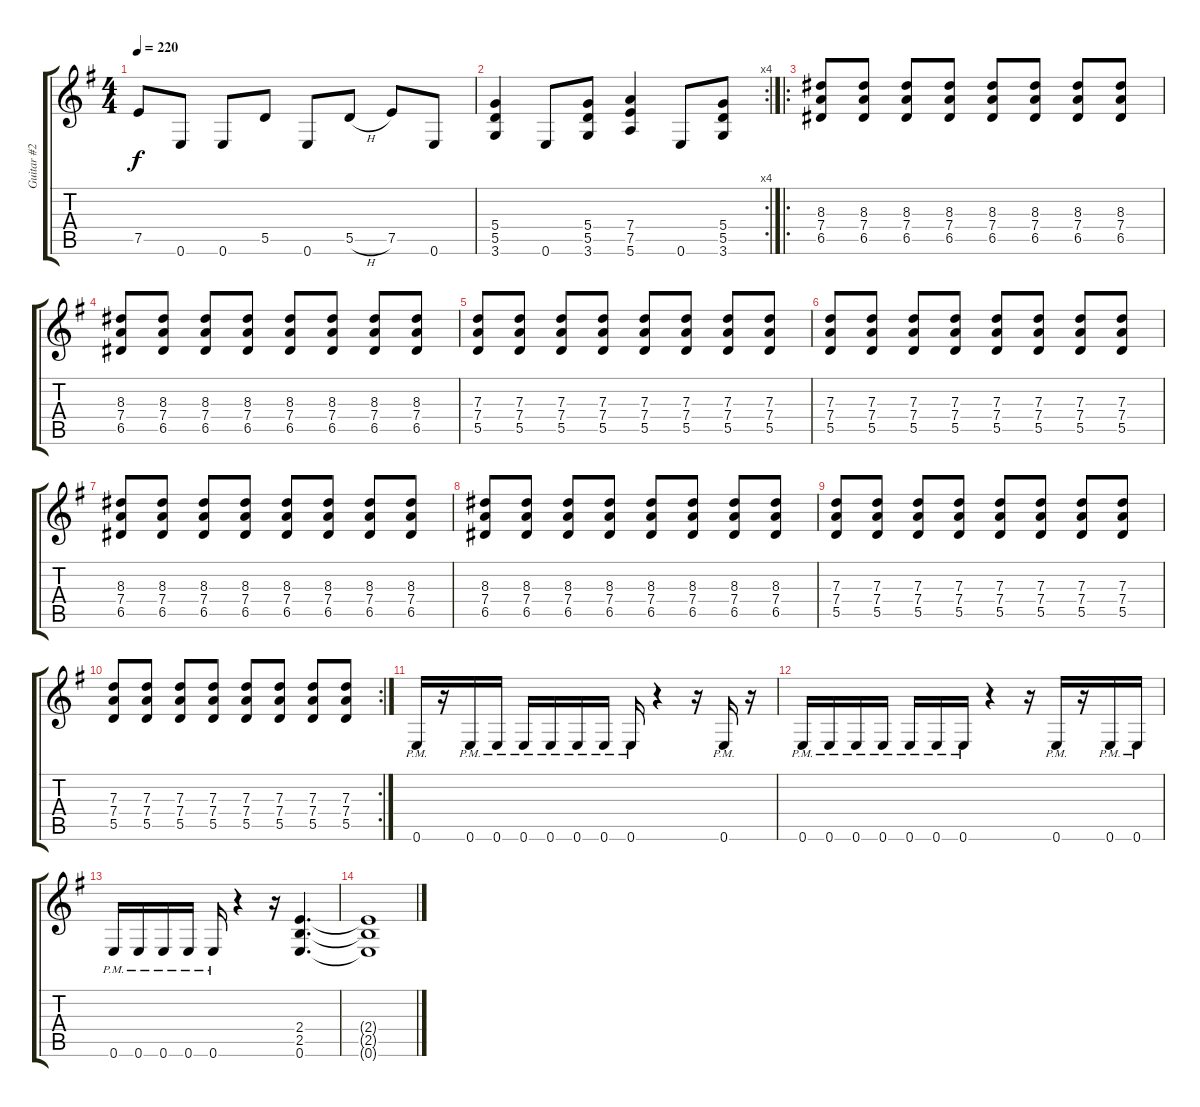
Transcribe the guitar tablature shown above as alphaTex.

\track ("Guitar #2" "Guitar #2") {solo instrument overdrivenguitar}
\staff {score tabs}
\tuning (E4 B3 G3 D3 A2 E2) {hide}
\ts (4 4)
\tempo 220
\clef g2
\ks eminor
7.5.8{dy f} 0.6.8 0.6.8 5.5.8 0.6.8 5.5{h}.8 7.5.8 0.6.8 |
\rc 4
(5.4 5.5 3.6).4 0.6.8 (5.4 5.5 3.6).8 (7.4 7.5 5.6).4 0.6.8 (5.4 5.5 3.6).8 |
\ro
(8.3 7.4 6.5).8 (8.3 7.4 6.5).8 (8.3 7.4 6.5).8 (8.3 7.4 6.5).8 (8.3 7.4 6.5).8 (8.3 7.4 6.5).8 (8.3 7.4 6.5).8 (8.3 7.4 6.5).8 |
(8.3 7.4 6.5).8 (8.3 7.4 6.5).8 (8.3 7.4 6.5).8 (8.3 7.4 6.5).8 (8.3 7.4 6.5).8 (8.3 7.4 6.5).8 (8.3 7.4 6.5).8 (8.3 7.4 6.5).8 |
(7.3 7.4 5.5).8 (7.3 7.4 5.5).8 (7.3 7.4 5.5).8 (7.3 7.4 5.5).8 (7.3 7.4 5.5).8 (7.3 7.4 5.5).8 (7.3 7.4 5.5).8 (7.3 7.4 5.5).8 |
(7.3 7.4 5.5).8 (7.3 7.4 5.5).8 (7.3 7.4 5.5).8 (7.3 7.4 5.5).8 (7.3 7.4 5.5).8 (7.3 7.4 5.5).8 (7.3 7.4 5.5).8 (7.3 7.4 5.5).8 |
(8.3 7.4 6.5).8 (8.3 7.4 6.5).8 (8.3 7.4 6.5).8 (8.3 7.4 6.5).8 (8.3 7.4 6.5).8 (8.3 7.4 6.5).8 (8.3 7.4 6.5).8 (8.3 7.4 6.5).8 |
(8.3 7.4 6.5).8 (8.3 7.4 6.5).8 (8.3 7.4 6.5).8 (8.3 7.4 6.5).8 (8.3 7.4 6.5).8 (8.3 7.4 6.5).8 (8.3 7.4 6.5).8 (8.3 7.4 6.5).8 |
(7.3 7.4 5.5).8 (7.3 7.4 5.5).8 (7.3 7.4 5.5).8 (7.3 7.4 5.5).8 (7.3 7.4 5.5).8 (7.3 7.4 5.5).8 (7.3 7.4 5.5).8 (7.3 7.4 5.5).8 |
\rc 2
(7.3 7.4 5.5).8 (7.3 7.4 5.5).8 (7.3 7.4 5.5).8 (7.3 7.4 5.5).8 (7.3 7.4 5.5).8 (7.3 7.4 5.5).8 (7.3 7.4 5.5).8 (7.3 7.4 5.5).8 |
0.6{pm}.16 r.16 0.6{pm}.16 0.6{pm}.16 0.6{pm}.16 0.6{pm}.16 0.6{pm}.16 0.6{pm}.16 0.6{pm}.16 r.4 r.16 0.6{pm}.16 r.16 |
0.6{pm}.16 0.6{pm}.16 0.6{pm}.16 0.6{pm}.16 0.6{pm}.16 0.6{pm}.16 0.6{pm}.16 r.4 r.16 0.6{pm}.16 r.16 0.6{pm}.16 0.6{pm}.16 |
0.6{pm}.16 0.6{pm}.16 0.6{pm}.16 0.6{pm}.16 0.6{pm}.16 r.4 r.16 (2.4 2.5 0.6).4{d} |
(2.4{t} 2.5{t} 0.6{t}).1
